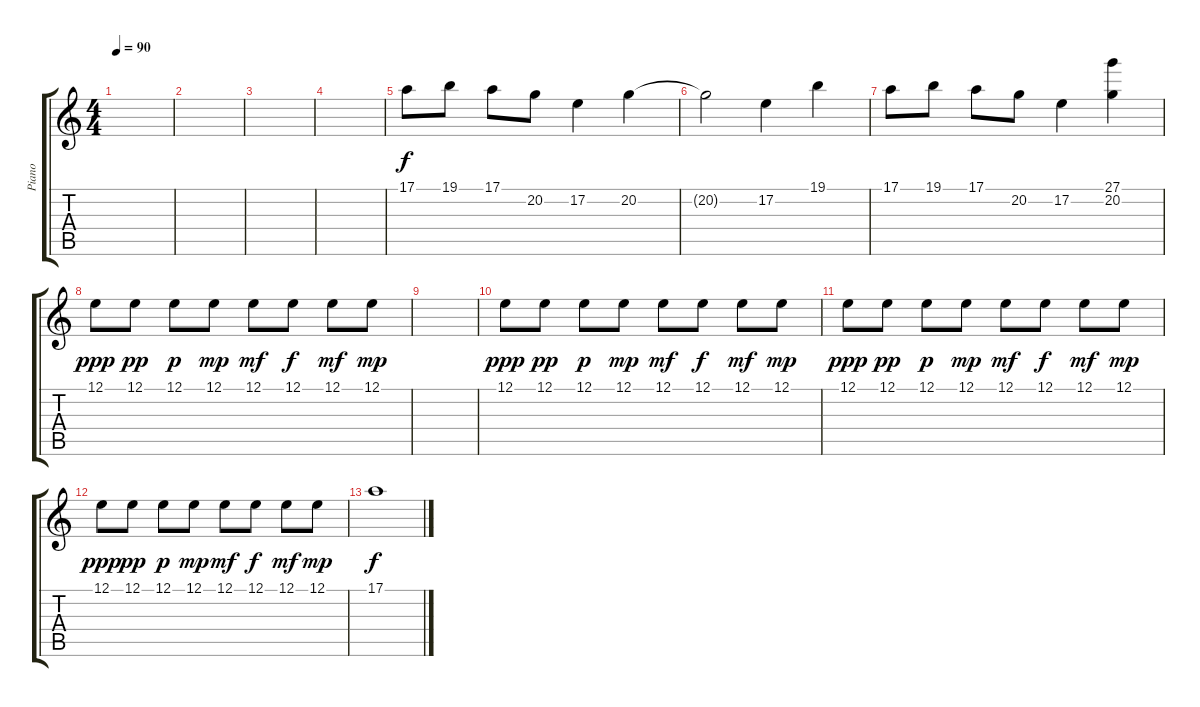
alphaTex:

\track ("Piano" "Piano") {instrument electricpiano1}
\staff {score tabs}
\tuning (E4 B3 G3 D3 A2 E2) {hide}
\ts (4 4)
\tempo 90
\clef g2
\ks c
|
|
|
|
17.1.8{dy f} 19.1.8 17.1.8 20.2.8 17.2.4 20.2.4 |
20.2{t}.2 17.2.4 19.1.4 |
17.1.8 19.1.8 17.1.8 20.2.8 17.2.4 (27.1 20.2).4 |
12.1.8{dy ppp} 12.1.8{dy pp} 12.1.8{dy p} 12.1.8{dy mp} 12.1.8{dy mf} 12.1.8{dy f} 12.1.8{dy mf} 12.1.8{dy mp} |
|
12.1.8{dy ppp} 12.1.8{dy pp} 12.1.8{dy p} 12.1.8{dy mp} 12.1.8{dy mf} 12.1.8{dy f} 12.1.8{dy mf} 12.1.8{dy mp} |
12.1.8{dy ppp} 12.1.8{dy pp} 12.1.8{dy p} 12.1.8{dy mp} 12.1.8{dy mf} 12.1.8{dy f} 12.1.8{dy mf} 12.1.8{dy mp} |
12.1.8{dy ppp} 12.1.8{dy pp} 12.1.8{dy p} 12.1.8{dy mp} 12.1.8{dy mf} 12.1.8{dy f} 12.1.8{dy mf} 12.1.8{dy mp} |
17.1.1{dy f}
